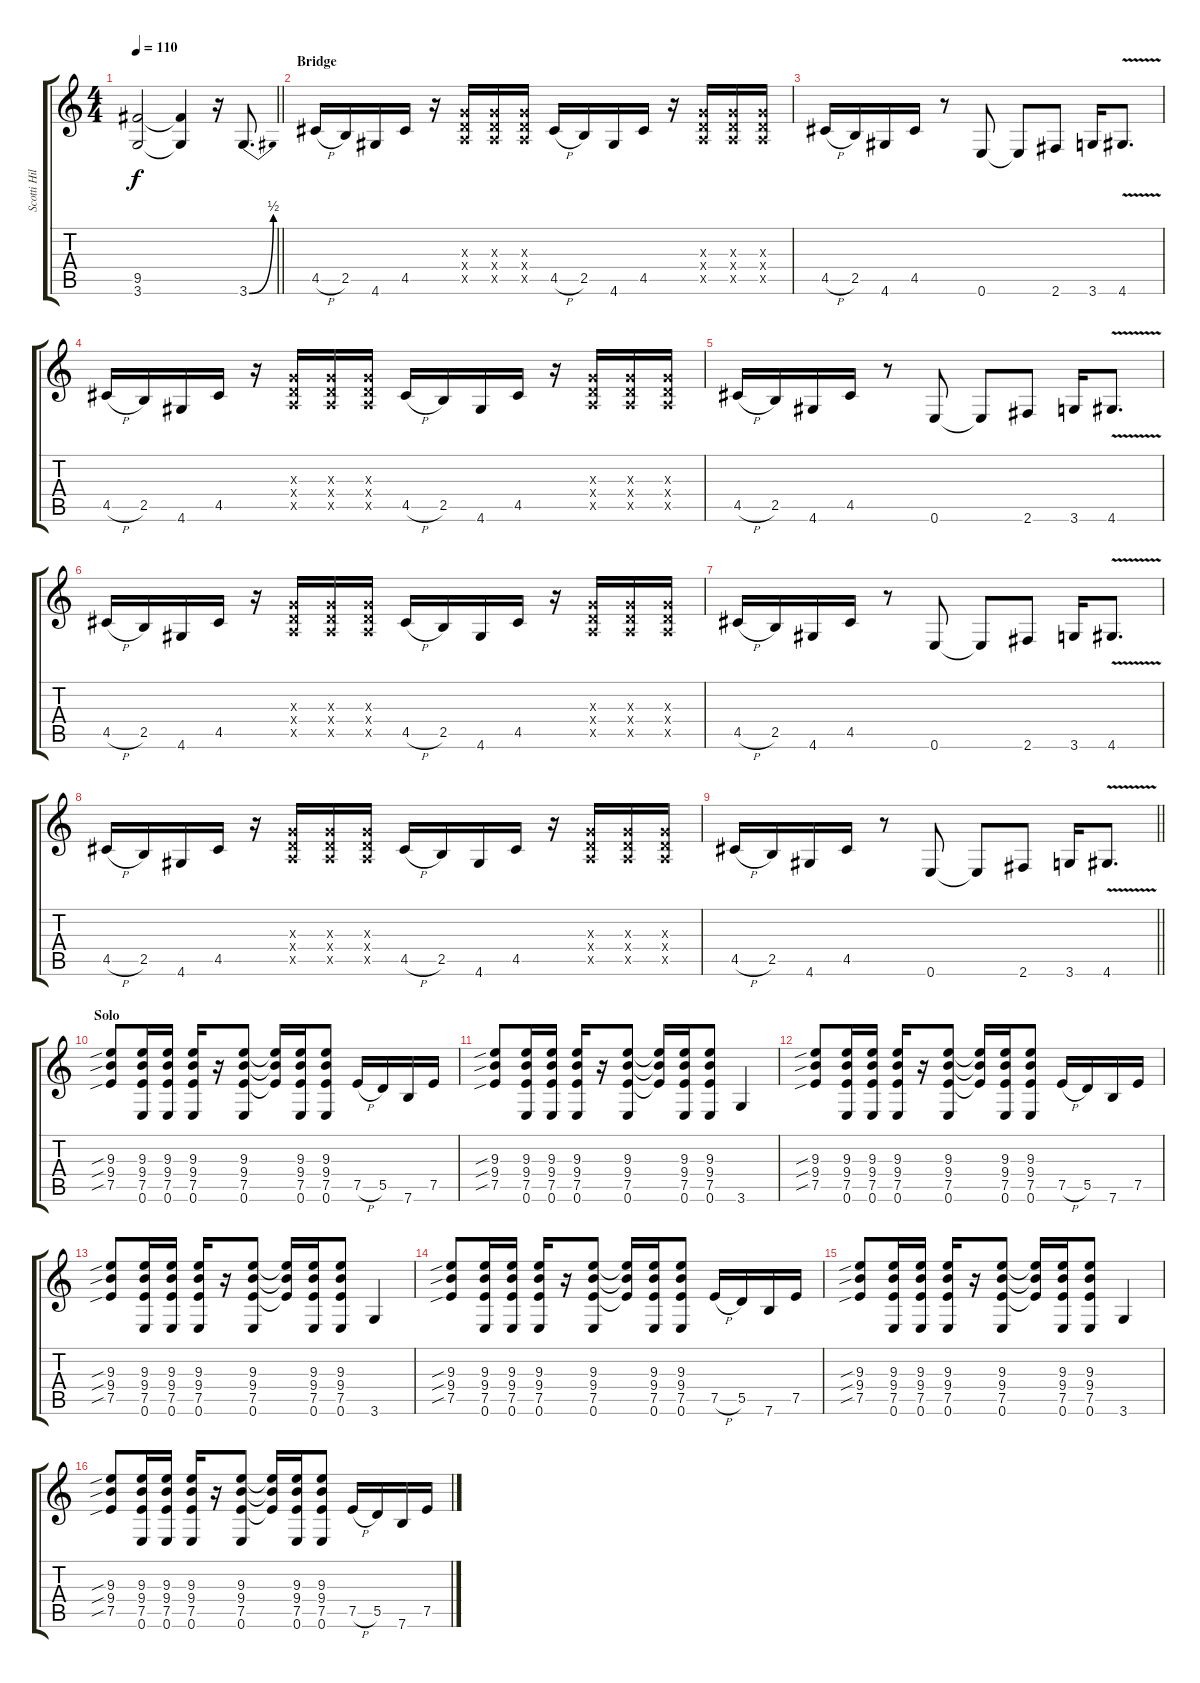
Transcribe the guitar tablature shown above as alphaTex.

\track ("Scotti Hill - Rhytm Guitar" "Scotti Hil") {instrument overdrivenguitar}
\staff {score tabs}
\tuning (E4 B3 G3 D3 A2 E2) {hide}
\ts (4 4)
\tempo 110
\clef g2
\barLineRight lightlight
\ks c
(9.5{t} 3.6{t}).2{dy f} (9.5{t} 3.6{t}).4 r.16 3.6{be (bend 0 0 60 2)}.8{d} |
\section ("" "Bridge")
4.5{h}.16 2.5.16 4.6.16 4.5.16 r.16 (0.3{x} 0.4{x} 0.5{x}).16 (0.3{x} 0.4{x} 0.5{x}).16 (0.3{x} 0.4{x} 0.5{x}).16 4.5{h}.16 2.5.16 4.6.16 4.5.16 r.16 (0.3{x} 0.4{x} 0.5{x}).16 (0.3{x} 0.4{x} 0.5{x}).16 (0.3{x} 0.4{x} 0.5{x}).16 |
4.5{h}.16 2.5.16 4.6.16 4.5.16 r.8 0.6.8 0.6{t}.8 2.6.8 3.6.16 4.6{v}.8{d} |
4.5{h}.16 2.5.16 4.6.16 4.5.16 r.16 (0.3{x} 0.4{x} 0.5{x}).16 (0.3{x} 0.4{x} 0.5{x}).16 (0.3{x} 0.4{x} 0.5{x}).16 4.5{h}.16 2.5.16 4.6.16 4.5.16 r.16 (0.3{x} 0.4{x} 0.5{x}).16 (0.3{x} 0.4{x} 0.5{x}).16 (0.3{x} 0.4{x} 0.5{x}).16 |
4.5{h}.16 2.5.16 4.6.16 4.5.16 r.8 0.6.8 0.6{t}.8 2.6.8 3.6.16 4.6{v}.8{d} |
4.5{h}.16 2.5.16 4.6.16 4.5.16 r.16 (0.3{x} 0.4{x} 0.5{x}).16 (0.3{x} 0.4{x} 0.5{x}).16 (0.3{x} 0.4{x} 0.5{x}).16 4.5{h}.16 2.5.16 4.6.16 4.5.16 r.16 (0.3{x} 0.4{x} 0.5{x}).16 (0.3{x} 0.4{x} 0.5{x}).16 (0.3{x} 0.4{x} 0.5{x}).16 |
4.5{h}.16 2.5.16 4.6.16 4.5.16 r.8 0.6.8 0.6{t}.8 2.6.8 3.6.16 4.6{v}.8{d} |
4.5{h}.16 2.5.16 4.6.16 4.5.16 r.16 (0.3{x} 0.4{x} 0.5{x}).16 (0.3{x} 0.4{x} 0.5{x}).16 (0.3{x} 0.4{x} 0.5{x}).16 4.5{h}.16 2.5.16 4.6.16 4.5.16 r.16 (0.3{x} 0.4{x} 0.5{x}).16 (0.3{x} 0.4{x} 0.5{x}).16 (0.3{x} 0.4{x} 0.5{x}).16 |
\barLineRight lightlight
4.5{h}.16 2.5.16 4.6.16 4.5.16 r.8 0.6.8 0.6{t}.8 2.6.8 3.6.16 4.6{v}.8{d} |
\section ("" "Solo")
(9.3{sib} 9.4{sib} 7.5{sib}).8 (9.3 9.4 7.5 0.6).16 (9.3 9.4 7.5 0.6).16 (9.3 9.4 7.5 0.6).16 r.16 (9.3 9.4 7.5 0.6).8 (9.3{t} 9.4{t} 7.5{t}).16 (9.3 9.4 7.5 0.6).16 (9.3 9.4 7.5 0.6).8 7.5{h}.16 5.5.16 7.6.16 7.5.16 |
(9.3{sib} 9.4{sib} 7.5{sib}).8 (9.3 9.4 7.5 0.6).16 (9.3 9.4 7.5 0.6).16 (9.3 9.4 7.5 0.6).16 r.16 (9.3 9.4 7.5 0.6).8 (9.3{t} 9.4{t} 7.5{t}).16 (9.3 9.4 7.5 0.6).16 (9.3 9.4 7.5 0.6).8 3.6.4 |
(9.3{sib} 9.4{sib} 7.5{sib}).8 (9.3 9.4 7.5 0.6).16 (9.3 9.4 7.5 0.6).16 (9.3 9.4 7.5 0.6).16 r.16 (9.3 9.4 7.5 0.6).8 (9.3{t} 9.4{t} 7.5{t}).16 (9.3 9.4 7.5 0.6).16 (9.3 9.4 7.5 0.6).8 7.5{h}.16 5.5.16 7.6.16 7.5.16 |
(9.3{sib} 9.4{sib} 7.5{sib}).8 (9.3 9.4 7.5 0.6).16 (9.3 9.4 7.5 0.6).16 (9.3 9.4 7.5 0.6).16 r.16 (9.3 9.4 7.5 0.6).8 (9.3{t} 9.4{t} 7.5{t}).16 (9.3 9.4 7.5 0.6).16 (9.3 9.4 7.5 0.6).8 3.6.4 |
(9.3{sib} 9.4{sib} 7.5{sib}).8 (9.3 9.4 7.5 0.6).16 (9.3 9.4 7.5 0.6).16 (9.3 9.4 7.5 0.6).16 r.16 (9.3 9.4 7.5 0.6).8 (9.3{t} 9.4{t} 7.5{t}).16 (9.3 9.4 7.5 0.6).16 (9.3 9.4 7.5 0.6).8 7.5{h}.16 5.5.16 7.6.16 7.5.16 |
(9.3{sib} 9.4{sib} 7.5{sib}).8 (9.3 9.4 7.5 0.6).16 (9.3 9.4 7.5 0.6).16 (9.3 9.4 7.5 0.6).16 r.16 (9.3 9.4 7.5 0.6).8 (9.3{t} 9.4{t} 7.5{t}).16 (9.3 9.4 7.5 0.6).16 (9.3 9.4 7.5 0.6).8 3.6.4 |
(9.3{sib} 9.4{sib} 7.5{sib}).8 (9.3 9.4 7.5 0.6).16 (9.3 9.4 7.5 0.6).16 (9.3 9.4 7.5 0.6).16 r.16 (9.3 9.4 7.5 0.6).8 (9.3{t} 9.4{t} 7.5{t}).16 (9.3 9.4 7.5 0.6).16 (9.3 9.4 7.5 0.6).8 7.5{h}.16 5.5.16 7.6.16 7.5.16
